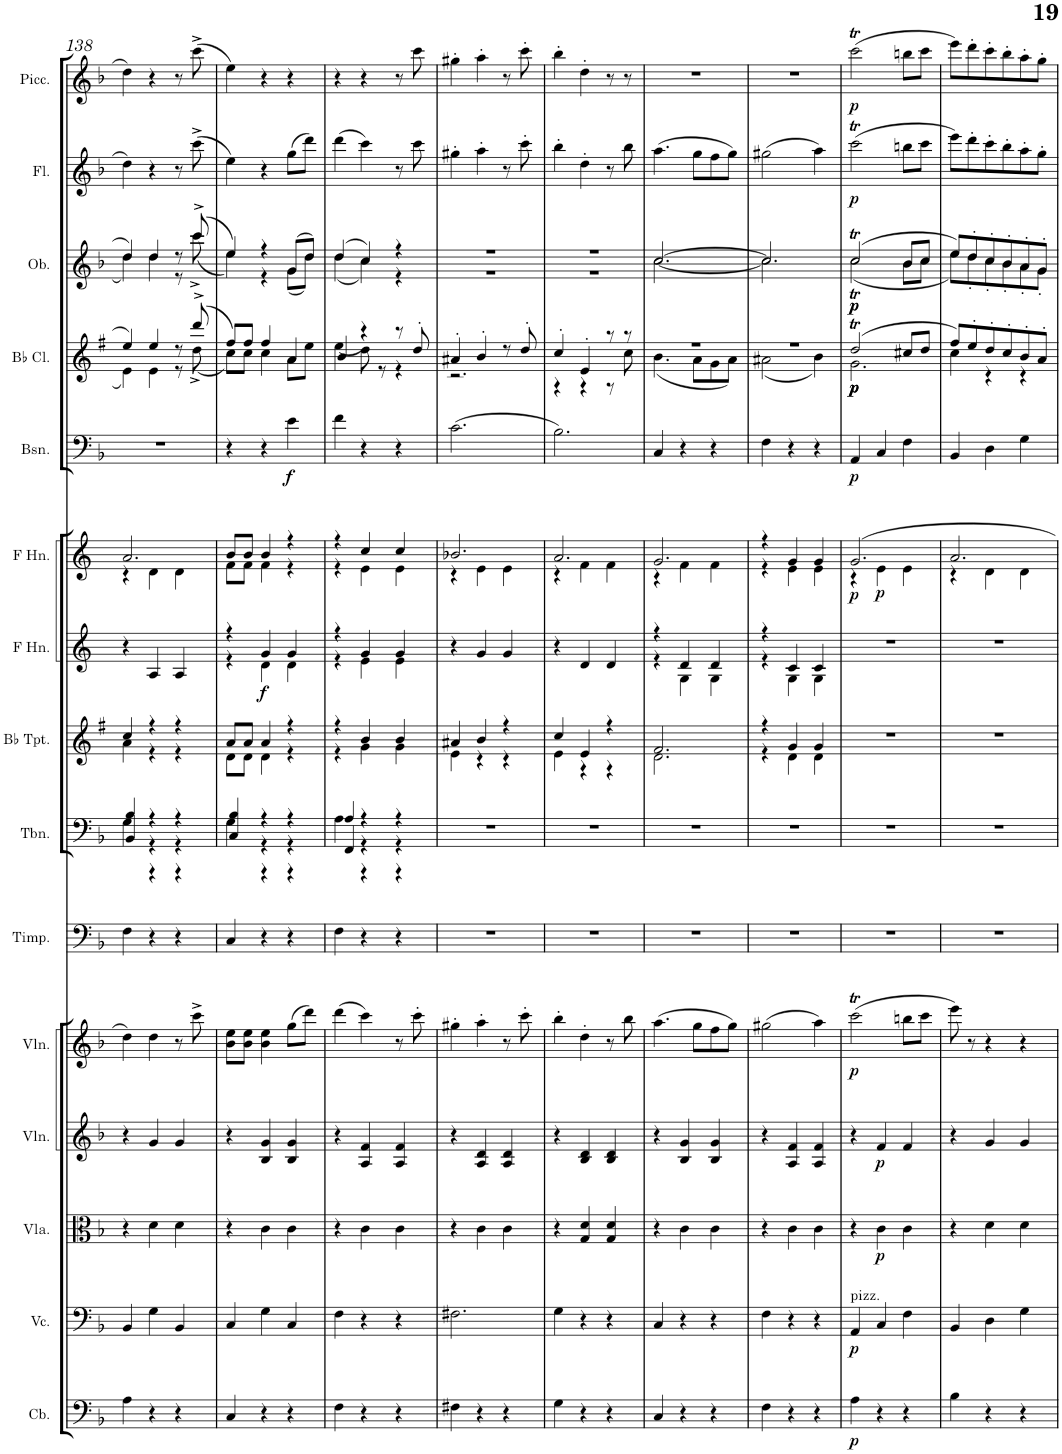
**kern	**dynam	**kern	**dynam	**kern	**dynam	**kern	**dynam	**kern	**dynam	**kern	**kern	**kern	**kern	**dynam	**kern	**dynam	**kern	**dynam	**kern	**dynam	**kern	**dynam	**kern	**dynam	**kern	**dynam
*part15	*part15	*part14	*part14	*part13	*part13	*part12	*part12	*part11	*part11	*part10	*part9	*part8	*part7	*part7	*part6	*part6	*part5	*part5	*part4	*part4	*part3	*part3	*part2	*part2	*part1	*part1
*staff15	*staff15	*staff14	*staff14	*staff13	*staff13	*staff12	*staff12	*staff11	*staff11	*staff10	*staff9	*staff8	*staff7	*staff7	*staff6	*staff6	*staff5	*staff5	*staff4	*staff4	*staff3	*staff3	*staff2	*staff2	*staff1	*staff1
*I"Contrabass	*	*I"Violoncello	*	*I"Viola	*	*I"Violin	*	*I"Violin	*	*I"Timpani	*I"Trombone	*I"Bb Trumpet	*I"Horn in F	*	*I"Horn in F	*	*I"Bassoon	*	*I"Bb Clarinet	*	*I"Oboe	*	*I"Flute	*	*I"Piccolo	*
*I'Cb.	*	*I'Vc.	*	*I'Vla.	*	*I'Vln.	*	*I'Vln.	*	*I'Timp.	*I'Tbn.	*I'Bb Tpt.	*	*	*	*	*I'Bsn.	*	*I'Bb Cl.	*	*I'Ob.	*	*I'Fl.	*	*I'Picc.	*
!!LO:PB:g=z
*clefF4	*	*clefF4	*	*clefC3	*	*clefG2	*	*clefG2	*	*clefF4	*clefF4	*clefG2	*clefG2	*	*clefG2	*	*clefF4	*	*clefG2	*	*clefG2	*	*clefG2	*	*clefG2	*
*Trd7c12	*	*	*	*	*	*	*	*	*	*	*	*Trd1c2	*Trd4c7	*	*Trd4c7	*	*	*	*Trd1c2	*	*	*	*	*	*Trd-7c-12	*
*k[b-]	*	*k[b-]	*	*k[b-]	*	*k[b-]	*	*k[b-]	*	*k[b-]	*k[b-]	*k[f#]	*k[]	*	*k[]	*	*k[b-]	*	*k[f#]	*	*k[b-]	*	*k[b-]	*	*k[b-]	*
*M3/4	*	*M3/4	*	*M3/4	*	*M3/4	*	*M3/4	*	*M3/4	*M3/4	*M3/4	*M3/4	*	*M3/4	*	*M3/4	*	*M3/4	*	*M3/4	*	*M3/4	*	*M3/4	*
=138	=138	=138	=138	=138	=138	=138	=138	=138	=138	=138	=138	=138	=138	=138	=138	=138	=138	=138	=138	=138	=138	=138	=138	=138	=138	=138
*	*	*	*	*	*	*	*	*	*	*	*^	*^	*	*	*^	*	*	*	*^	*	*^	*	*	*	*	*
*	*	*	*	*	*	*	*	*	*	*	*	*^	*	*	*	*	*	*	*	*	*	*	*	*	*	*	*	*	*	*	*
4A\	.	4BB-/	.	4r	.	4r	.	4dd\	.	4F\	4B-/	4G\	4BB-/	4cc/	4a\	4r	.	2.a/	4r	.	2.r	.	4ee/	4e\	.	4dd/	4dd\	.	4dd\	.	4dd\	.
4r	.	4G\	.	4d\	.	4g/	.	4dd\	.	4r	4r	4r	4r	4r	4r	4A/	.	.	4d\	.	.	.	4ee/	4e\	.	4dd/	4dd\	.	4r	.	4r	.
4r	.	4BB-/	.	4d\	.	4g/	.	8r	.	4r	4r	4r	4r	4r	4r	4A/	.	.	4d\	.	.	.	8r	8r	.	8r	8r	.	8r	.	8r	.
.	.	.	.	.	.	.	.	8ccc^\	.	.	.	.	.	.	.	.	.	.	.	.	.	.	(8ddd^/	(8dd^\	.	(8ccc^/	(8ccc^\	.	(8ccc^\	.	(8ccc^\	.
=139	=139	=139	=139	=139	=139	=139	=139	=139	=139	=139	=139	=139	=139	=139	=139	=139	=139	=139	=139	=139	=139	=139	=139	=139	=139	=139	=139	=139	=139	=139	=139	=139
*	*	*	*	*	*	*	*	*	*	*	*	*	*	*	*	*^	*	*	*	*	*	*	*	*	*	*	*	*	*	*	*	*
4C/	.	4C/	.	4r	.	4r	.	8b-\ 8ee\L	.	4C/	4B-/	4G\	4C/	8a/L	8d\L	4r	4r	.	8b/L	8f\L	.	4r	.	8ff#/L)	8cc\L)	.	4ee/)	4ee\)	.	4ee\)	.	4ee\)	.
.	.	.	.	.	.	.	.	8b-\ 8ee\J	.	.	.	.	.	8a/J	8d\J	.	.	.	8b/J	8f\J	.	.	.	8ff#/J	8cc\J	.	.	.	.	.	.	.	.
!	!	!	!	!	!	!	!	!	!	!	!	!	!	!	!	!	!	!LO:DY:b	!	!	!	!	!	!	!	!	!	!	!	!	!	!	!
4r	.	4G\	.	4c\	.	4B-/ 4g/	.	4b-\ 4ee\	.	4r	4r	4r	4r	4a/	4d\	4g/	4d\	f	4b/	4f\	.	4r	.	4ff#/	4cc\	.	4r	4r	.	4r	.	4r	.
!	!	!	!	!	!	!	!	!	!	!	!	!	!	!	!	!	!	!	!	!	!	!	!LO:DY:b	!	!	!	!	!	!	!	!	!	!
4r	.	4C/	.	4c\	.	4B-/ 4g/	.	(8gg\L	.	4r	4r	4r	4r	4r	4r	4g/	4d\	.	4r	4r	.	4e\	f	4a/	8a\L	.	(8g/L	(8g\L	.	(8gg\L	.	4r	.
.	.	.	.	.	.	.	.	8ddd\J)	.	.	.	.	.	.	.	.	.	.	.	.	.	.	.	.	8ee\J	.	8dd/J)	8dd\J)	.	8ddd\J)	.	.	.
=140	=140	=140	=140	=140	=140	=140	=140	=140	=140	=140	=140	=140	=140	=140	=140	=140	=140	=140	=140	=140	=140	=140	=140	=140	=140	=140	=140	=140	=140	=140	=140	=140	=140
4F\	.	4F\	.	4r	.	4r	.	(4ddd\	.	4F\	4A/	4A\	4FF/	4r	4r	4r	4r	.	4r	4r	.	4f\	.	4b/	(4ee\	.	(4dd/	(4dd\	.	(4ddd\	.	4r	.
4r	.	4r	.	4c\	.	4A/ 4f/	.	4ccc\)	.	4r	4r	4r	4r	4b/	4g\	4g/	4e\	.	4cc/	4e\	.	4r	.	(4r	8dd\	.	4cc/)	4cc\)	.	4ccc\)	.	4r	.
.	.	.	.	.	.	.	.	.	.	.	.	.	.	.	.	.	.	.	.	.	.	.	.	.	8r	.	.	.	.	.	.	.	.
4r	.	4r	.	4c\	.	4A/ 4f/	.	8r	.	4r	4r	4r	4r	4b/	4g\	4g/	4e\	.	4cc/	4e\	.	4r	.	8r	4r	.	4r	4r	.	8r	.	8r	.
.	.	.	.	.	.	.	.	8ccc'\	.	.	.	.	.	.	.	.	.	.	.	.	.	.	.	8dd'/	.	.	.	.	.	8ccc\	.	8ccc\	.
*	*	*	*	*	*	*	*	*	*	*	*v	*v	*v	*	*	*v	*v	*	*	*	*	*	*	*	*	*	*	*	*	*	*	*	*
=141	=141	=141	=141	=141	=141	=141	=141	=141	=141	=141	=141	=141	=141	=141	=141	=141	=141	=141	=141	=141	=141	=141	=141	=141	=141	=141	=141	=141	=141	=141
4F#X\	.	2.F#X\	.	4r	.	4r	.	4gg#X'\	.	2.r	2.r	4a#X/	4e\	4r	.	2.b-X/	4r	.	(2.c\	.	4a#X'/	2.r	.	2.r	2.r	.	4gg#X'\	.	4gg#X'\	.
4r	.	.	.	4c\	.	4A/ 4d/	.	4aa'\	.	.	.	4b/	4r	4g/	.	.	4e\	.	.	.	4b'/	.	.	.	.	.	4aa'\	.	4aa'\	.
4r	.	.	.	4c\	.	4A/ 4d/	.	8r	.	.	.	4r	4r	4g/	.	.	4e\	.	.	.	8r	.	.	.	.	.	8r	.	8r	.
.	.	.	.	.	.	.	.	8ccc'\	.	.	.	.	.	.	.	.	.	.	.	.	8dd'/	.	.	.	.	.	8ccc'\	.	8ccc'\	.
=142	=142	=142	=142	=142	=142	=142	=142	=142	=142	=142	=142	=142	=142	=142	=142	=142	=142	=142	=142	=142	=142	=142	=142	=142	=142	=142	=142	=142	=142	=142
4G\	.	4G\	.	4r	.	4r	.	4bb-'\	.	2.r	2.r	4cc/	4e\	4r	.	2.a/	4r	.	2.B-\)	.	4cc'/	4r	.	2.r	2.r	.	4bb-'\	.	4bb-'\	.
4r	.	4r	.	4G/ 4d/	.	4B-/ 4d/	.	4dd'\	.	.	.	4e/	4r	4d/	.	.	4f\	.	.	.	4e'/	4r	.	.	.	.	4dd'\	.	4dd'\	.
4r	.	4r	.	4G/ 4d/	.	4B-/ 4d/	.	8r	.	.	.	4r	4r	4d/	.	.	4f\	.	.	.	8r	8r	.	.	.	.	8r	.	8r	.
.	.	.	.	.	.	.	.	8bb-\	.	.	.	.	.	.	.	.	.	.	.	.	8r	8cc\	.	.	.	.	8bb-\	.	8r	.
=143	=143	=143	=143	=143	=143	=143	=143	=143	=143	=143	=143	=143	=143	=143	=143	=143	=143	=143	=143	=143	=143	=143	=143	=143	=143	=143	=143	=143	=143	=143
*	*	*	*	*	*	*	*	*	*	*	*	*	*	*^	*	*	*	*	*	*	*	*	*	*	*	*	*	*	*	*
4C/	.	4C/	.	4r	.	4r	.	(4.aa\	.	2.r	2.r	2.f#/	2.d\	4r	4r	.	2.g/	4r	.	4C/	.	2.r	4.b\	.	[2.cc/	[2.cc\	.	(4.aa\	.	2.r	.
4r	.	4r	.	4c\	.	4B-/ 4g/	.	.	.	.	.	.	.	4d/	4G\	.	.	4f\	.	4r	.	.	.	.	.	.	.	.	.	.	.
.	.	.	.	.	.	.	.	8gg\L	.	.	.	.	.	.	.	.	.	.	.	.	.	.	8a\L	.	.	.	.	8gg\L	.	.	.
4r	.	4r	.	4c\	.	4B-/ 4g/	.	8ff\	.	.	.	.	.	4d/	4G\	.	.	4f\	.	4r	.	.	8g\	.	.	.	.	8ff\	.	.	.
.	.	.	.	.	.	.	.	8gg\J)	.	.	.	.	.	.	.	.	.	.	.	.	.	.	8a\J)	.	.	.	.	8gg\J)	.	.	.
=144	=144	=144	=144	=144	=144	=144	=144	=144	=144	=144	=144	=144	=144	=144	=144	=144	=144	=144	=144	=144	=144	=144	=144	=144	=144	=144	=144	=144	=144	=144	=144
4F\	.	4F\	.	4r	.	4r	.	(2gg#X\	.	2.r	2.r	4r	4r	4r	4r	.	4r	4r	.	4F\	.	2.r	(2a#X\	.	2.cc/]	2.cc\]	.	(2gg#X\	.	2.r	.
4r	.	4r	.	4c\	.	4A/ 4f/	.	.	.	.	.	4g/	4d\	4c/	4G\	.	4g/	4e\	.	4r	.	.	.	.	.	.	.	.	.	.	.
4r	.	4r	.	4c\	.	4A/ 4f/	.	4aa\)	.	.	.	4g/	4d\	4c/	4G\	.	4g/	4e\	.	4r	.	.	4b\)	.	.	.	.	4aa\)	.	.	.
=145	=145	=145	=145	=145	=145	=145	=145	=145	=145	=145	=145	=145	=145	=145	=145	=145	=145	=145	=145	=145	=145	=145	=145	=145	=145	=145	=145	=145	=145	=145	=145
!	!	!LO:TX:a:t=pizz.	!	!	!	!	!	!	!	!	!	!	!	!	!	!	!	!	!	!	!	!	!	!	!	!	!	!	!	!	!
!	!LO:DY:b	!	!LO:DY:b	!	!	!	!	!	!LO:DY:b	!	!	!	!	!	!	!	!	!	!LO:DY:b	!	!LO:DY:b	!	!	!LO:DY:b	!	!	!	!	!	!	!
!	!	!	!	!	!	!	!	!	!	!	!	!	!	!	!	!	!	!	!	!	!	!	!	!LO:DY:n=1:b	!	!	!	!	!	!	!
!	!	!	!	!	!	!	!	!	!	!	!	!	!	!	!	!	!	!	!	!	!	!	!	!LO:DY:n=2:b	!	!	!LO:DY:b	!	!	!	!
!	!	!	!	!	!	!	!	!	!	!	!	!	!	!	!	!	!	!	!	!	!	!	!	!	!	!	!LO:DY:n=1:b	!	!LO:DY:b	!	!LO:DY:b
*	*	*	*	*	*	*	*	*	*	*	*	*v	*v	*	*	*	*	*	*	*	*	*	*	*	*	*	*	*	*	*	*
*	*	*	*	*	*	*	*	*	*	*	*	*	*v	*v	*	*	*	*	*	*	*	*	*	*	*	*	*	*	*	*
4A\	p	4AA/	p	4r	.	4r	.	(2cccT\	p	2.r	2.r	2.r	2.r	.	2.g/	4r	p	4AA/	p	(2ddT/	2.g\	p p p	(2ccT/	(2ccT\	p p	(2cccT\	p	(2cccT\	p
!	!	!	!	!	!LO:DY:b	!	!LO:DY:b	!	!	!	!	!	!	!	!	!	!LO:DY:b	!	!	!	!	!	!	!	!	!	!	!	!
4r	.	4C/	.	4c\	p	4f/	p	.	.	.	.	.	.	.	.	4e\	p	4C/	.	.	.	.	.	.	.	.	.	.	.
4r	.	4F\	.	4c\	.	4f/	.	8bbn\L	.	.	.	.	.	.	.	4e\	.	4F\	.	8cc#X/L	.	.	8b-/L	8b-\L	.	8bbn\L	.	8bbn\L	.
.	.	.	.	.	.	.	.	8ccc\J	.	.	.	.	.	.	.	.	.	.	.	8dd/J	.	.	8cc/J	8cc\J	.	8ccc\J	.	8ccc\J	.
=146	=146	=146	=146	=146	=146	=146	=146	=146	=146	=146	=146	=146	=146	=146	=146	=146	=146	=146	=146	=146	=146	=146	=146	=146	=146	=146	=146	=146	=146
4B-\	.	4BB-/	.	4r	.	4r	.	8eee\)	.	2.r	2.r	2.r	2.r	.	2.a/	4r	.	4BB-/	.	8ff#/L)	4cc\	.	8ee/L)	8ee\L)	.	8eee\L)	.	8eee\L)	.
.	.	.	.	.	.	.	.	8r	.	.	.	.	.	.	.	.	.	.	.	8ee'/	.	.	8dd'/	8dd'\	.	8ddd'\	.	8ddd'\	.
4r	.	4D\	.	4d\	.	4g/	.	4r	.	.	.	.	.	.	.	4d\	.	4D\	.	8dd'/	4r	.	8cc'/	8cc'\	.	8ccc'\	.	8ccc'\	.
.	.	.	.	.	.	.	.	.	.	.	.	.	.	.	.	.	.	.	.	8cc'/	.	.	8b-'/	8b-'\	.	8bb-'\	.	8bb-'\	.
4r	.	4G\	.	4d\	.	4g/	.	4r	.	.	.	.	.	.	.	4d\	.	4G\	.	8b'/	4r	.	8a'/	8a'\	.	8aa'\	.	8aa'\	.
.	.	.	.	.	.	.	.	.	.	.	.	.	.	.	.	.	.	.	.	8a'/J	.	.	8g'/J	8g'\J	.	8gg'\J	.	8gg'\J	.
*	*	*	*	*	*	*	*	*	*	*	*	*	*	*	*	*	*	*	*	*v	*v	*	*	*	*	*	*	*	*
*	*	*	*	*	*	*	*	*	*	*	*	*	*	*	*v	*v	*	*	*	*	*	*v	*v	*	*	*	*	*
=	=	=	=	=	=	=	=	=	=	=	=	=	=	=	=	=	=	=	=	=	=	=	=	=	=	=
*-	*-	*-	*-	*-	*-	*-	*-	*-	*-	*-	*-	*-	*-	*-	*-	*-	*-	*-	*-	*-	*-	*-	*-	*-	*-	*-
